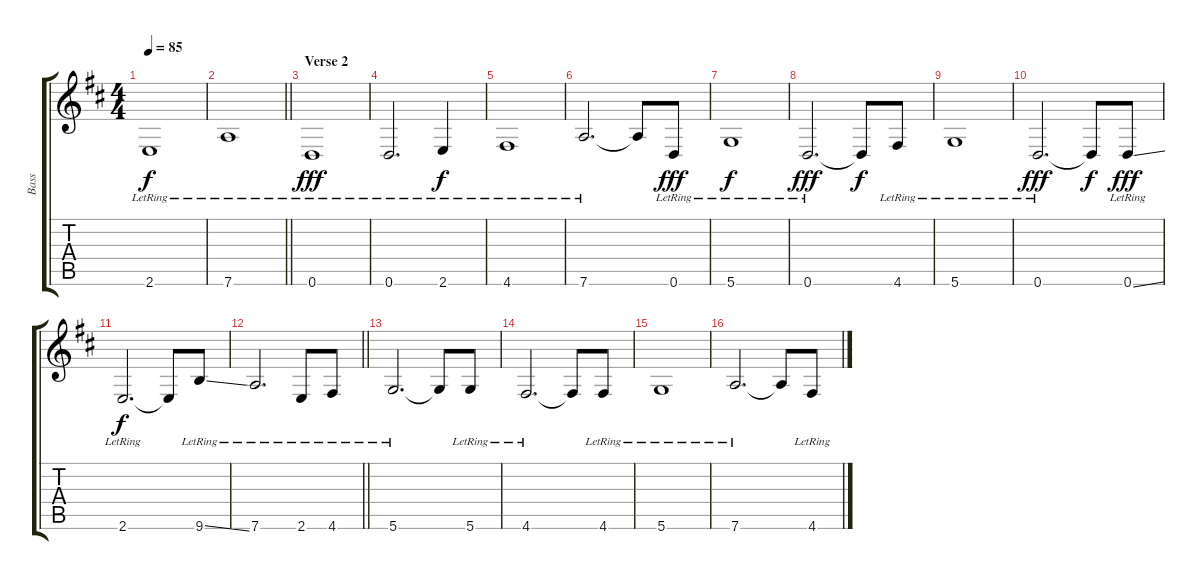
\track ("Bass " "Bass ") {instrument electricbassfinger}
\staff {score tabs}
\tuning (D4 A3 F3 C3 G2 D2) {hide}
\ts (4 4)
\tempo 85
\clef g2
\ks d
2.6{lr}.1{dy f} |
\barLineRight lightlight
7.6{lr}.1 |
\section ("" "Verse 2")
0.6{lr}.1{dy fff} |
0.6{lr}.2{d} 2.6{lr}.4{dy f} |
4.6{lr}.1 |
7.6{lr}.2{d} 7.6{t}.8 0.6{lr}.8{dy fff} |
5.6{lr}.1{dy f} |
0.6{lr}.2{d dy fff} 0.6{t}.8{dy f} 4.6{lr}.8 |
5.6{lr}.1 |
0.6{lr}.2{d dy fff} 0.6{t}.8{dy f} 0.6{ss lr}.8{dy fff} |
2.6{lr}.2{d dy f} 2.6{t}.8 9.6{ss lr}.8 |
\barLineRight lightlight
7.6{lr}.2{d} 2.6{lr}.8 4.6{lr}.8 |
\section ("" "")
5.6{lr}.2{d} 5.6{t}.8 5.6{lr}.8 |
4.6{lr}.2{d} 4.6{t}.8 4.6{lr}.8 |
5.6{lr}.1 |
7.6{lr}.2{d} 7.6{t}.8 4.6{lr}.8
